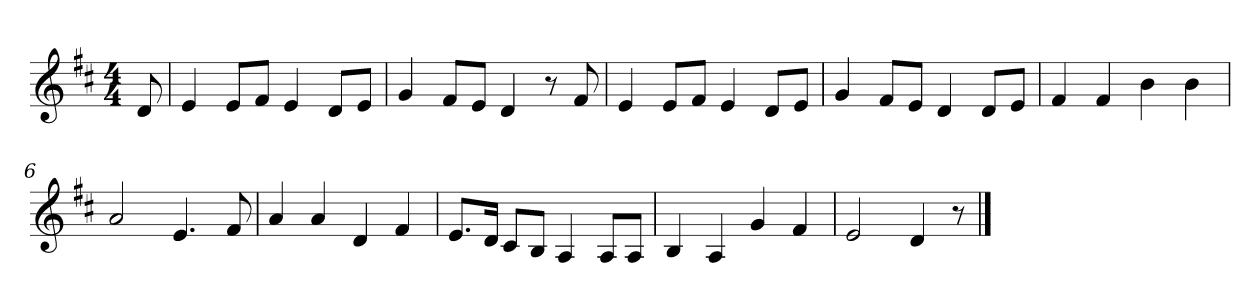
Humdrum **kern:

**kern
*part1
*staff1
*k[f#c#]
*M4/4
*MM120
=
8d
=1
4e
8eL
8f#J
4e
8dL
8eJ
=2
4g
8f#L
8eJ
4d
8r
8f#
=3
4e
8eL
8f#J
4e
8dL
8eJ
=4
4g
8f#L
8eJ
4d
8dL
8eJ
=5
4f#
4f#
4b
4b
=6
2a
4.e
8f#
=7
4a
4a
4d
4f#
=8
8.eL
16dJk
8c#L
8BJ
4A
8AL
8AJ
=9
4B
4A
4g
4f#
=10
2e
4d
8r
==
*-
